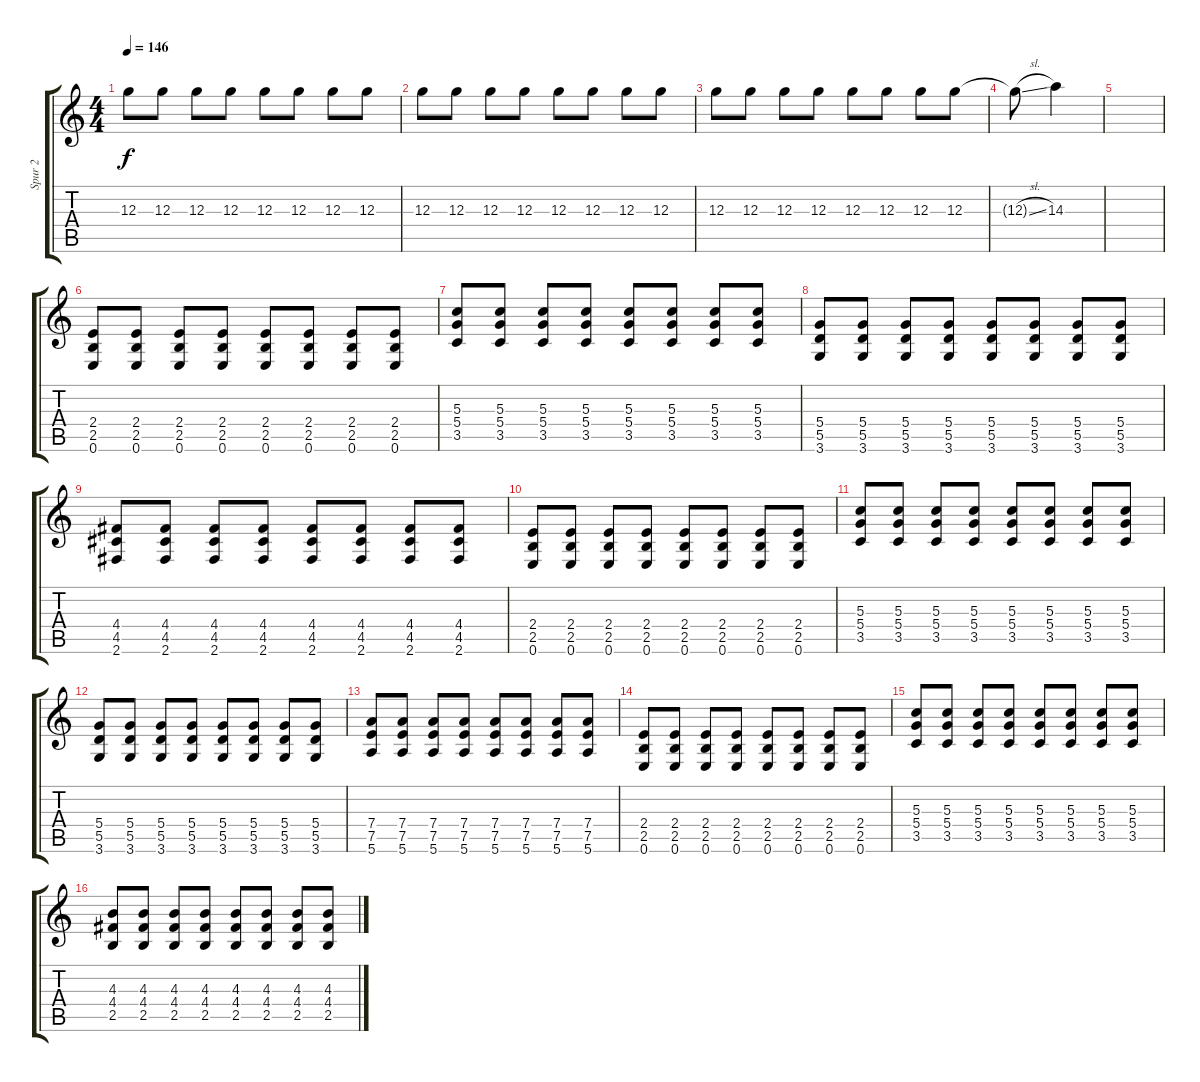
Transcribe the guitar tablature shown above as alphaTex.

\track ("Spur 2" "Spur 2") {instrument distortionguitar}
\staff {score tabs}
\tuning (E4 B3 G3 D3 A2 E2) {hide}
\ts (4 4)
\tempo 146
\clef g2
\ks c
12.3.8{dy f} 12.3.8 12.3.8 12.3.8 12.3.8 12.3.8 12.3.8 12.3.8 |
12.3.8 12.3.8 12.3.8 12.3.8 12.3.8 12.3.8 12.3.8 12.3.8 |
12.3.8 12.3.8 12.3.8 12.3.8 12.3.8 12.3.8 12.3.8 12.3.8 |
12.3{sl t}.8 14.3.4 |
|
(2.4 2.5 0.6).8 (2.4 2.5 0.6).8 (2.4 2.5 0.6).8 (2.4 2.5 0.6).8 (2.4 2.5 0.6).8 (2.4 2.5 0.6).8 (2.4 2.5 0.6).8 (2.4 2.5 0.6).8 |
(5.3 5.4 3.5).8 (5.3 5.4 3.5).8 (5.3 5.4 3.5).8 (5.3 5.4 3.5).8 (5.3 5.4 3.5).8 (5.3 5.4 3.5).8 (5.3 5.4 3.5).8 (5.3 5.4 3.5).8 |
(5.4 5.5 3.6).8 (5.4 5.5 3.6).8 (5.4 5.5 3.6).8 (5.4 5.5 3.6).8 (5.4 5.5 3.6).8 (5.4 5.5 3.6).8 (5.4 5.5 3.6).8 (5.4 5.5 3.6).8 |
(4.4 4.5 2.6).8 (4.4 4.5 2.6).8 (4.4 4.5 2.6).8 (4.4 4.5 2.6).8 (4.4 4.5 2.6).8 (4.4 4.5 2.6).8 (4.4 4.5 2.6).8 (4.4 4.5 2.6).8 |
(2.4 2.5 0.6).8 (2.4 2.5 0.6).8 (2.4 2.5 0.6).8 (2.4 2.5 0.6).8 (2.4 2.5 0.6).8 (2.4 2.5 0.6).8 (2.4 2.5 0.6).8 (2.4 2.5 0.6).8 |
(5.3 5.4 3.5).8 (5.3 5.4 3.5).8 (5.3 5.4 3.5).8 (5.3 5.4 3.5).8 (5.3 5.4 3.5).8 (5.3 5.4 3.5).8 (5.3 5.4 3.5).8 (5.3 5.4 3.5).8 |
(5.4 5.5 3.6).8 (5.4 5.5 3.6).8 (5.4 5.5 3.6).8 (5.4 5.5 3.6).8 (5.4 5.5 3.6).8 (5.4 5.5 3.6).8 (5.4 5.5 3.6).8 (5.4 5.5 3.6).8 |
(7.4 7.5 5.6).8 (7.4 7.5 5.6).8 (7.4 7.5 5.6).8 (7.4 7.5 5.6).8 (7.4 7.5 5.6).8 (7.4 7.5 5.6).8 (7.4 7.5 5.6).8 (7.4 7.5 5.6).8 |
(2.4 2.5 0.6).8 (2.4 2.5 0.6).8 (2.4 2.5 0.6).8 (2.4 2.5 0.6).8 (2.4 2.5 0.6).8 (2.4 2.5 0.6).8 (2.4 2.5 0.6).8 (2.4 2.5 0.6).8 |
(5.3 5.4 3.5).8 (5.3 5.4 3.5).8 (5.3 5.4 3.5).8 (5.3 5.4 3.5).8 (5.3 5.4 3.5).8 (5.3 5.4 3.5).8 (5.3 5.4 3.5).8 (5.3 5.4 3.5).8 |
(4.3 4.4 2.5).8 (4.3 4.4 2.5).8 (4.3 4.4 2.5).8 (4.3 4.4 2.5).8 (4.3 4.4 2.5).8 (4.3 4.4 2.5).8 (4.3 4.4 2.5).8 (4.3 4.4 2.5).8
